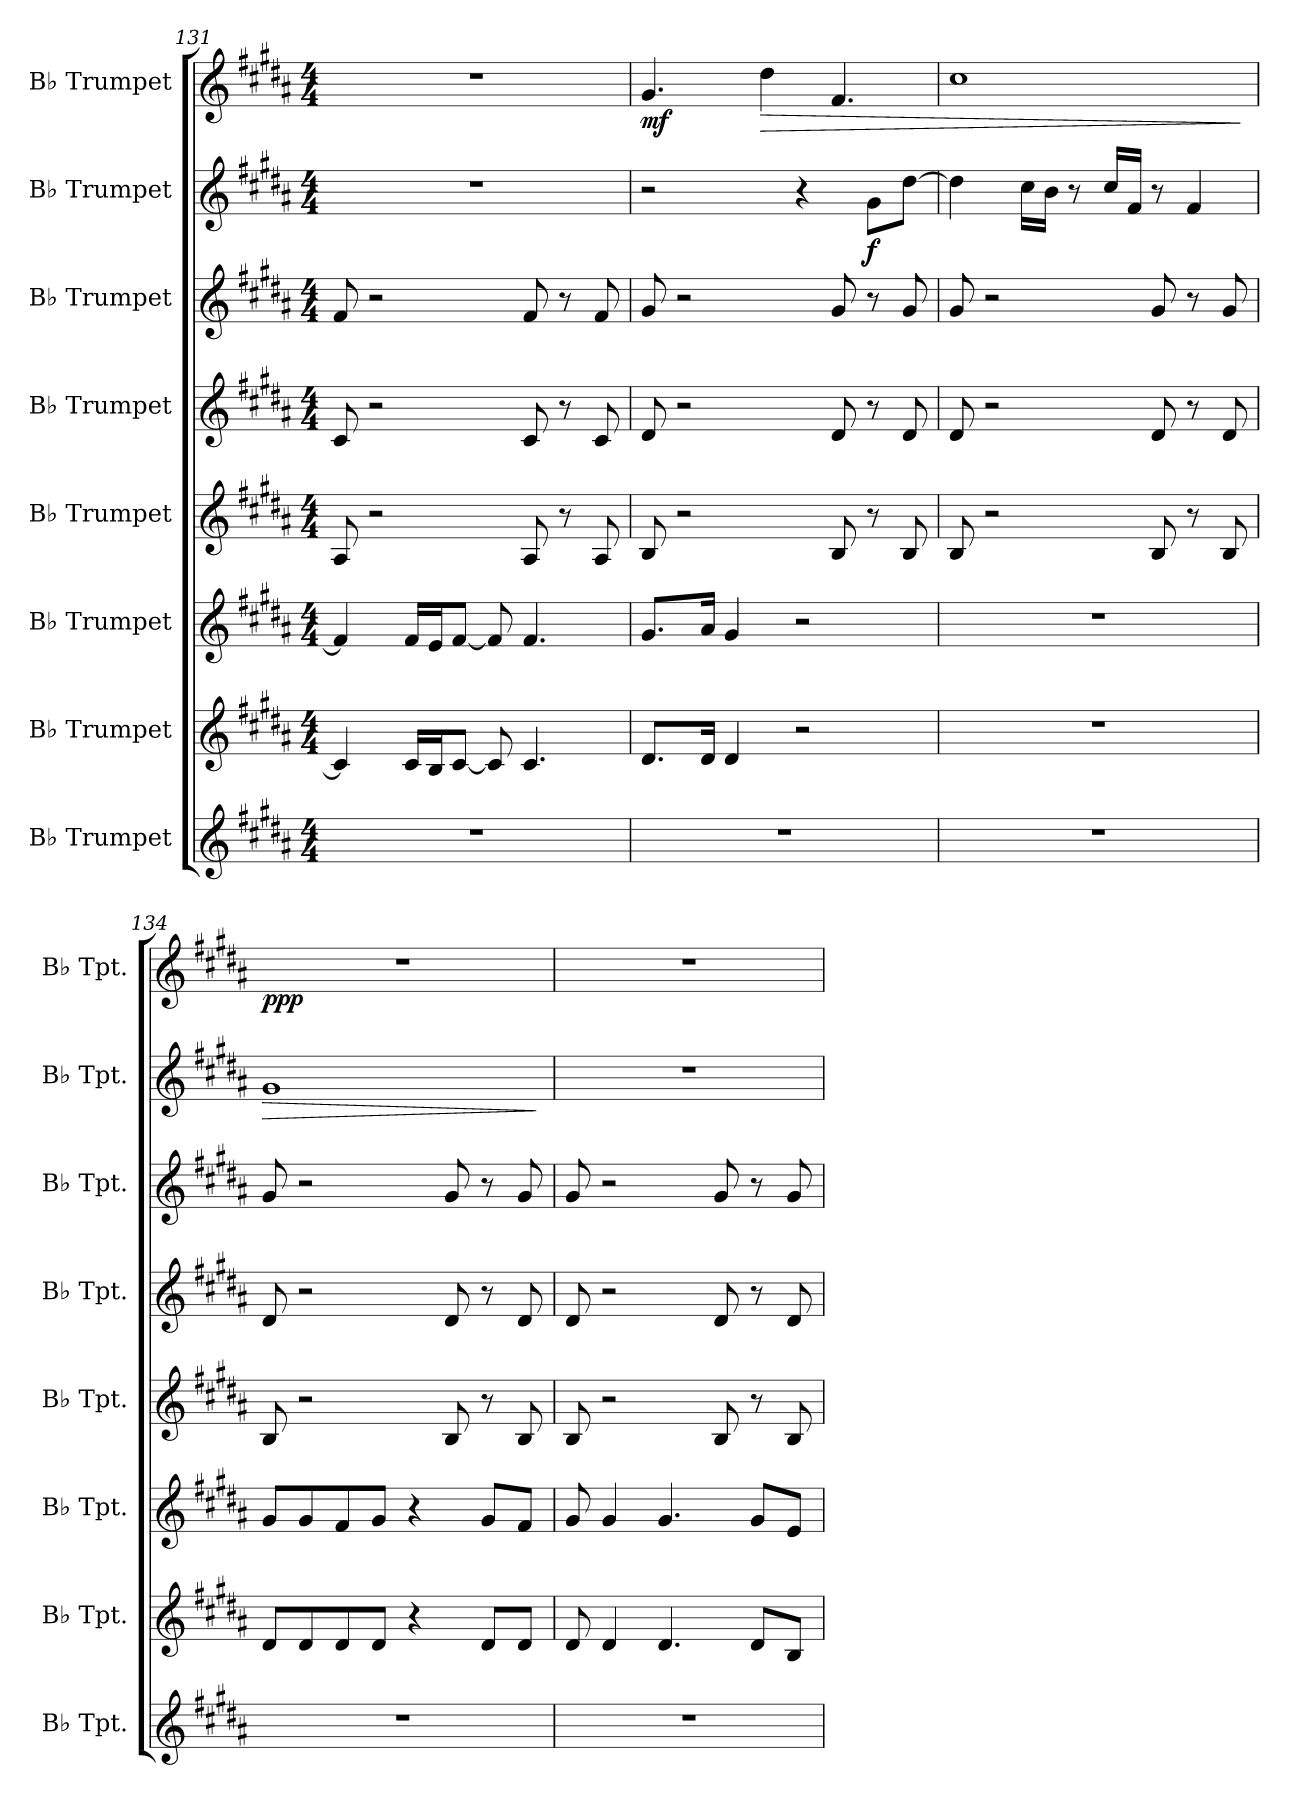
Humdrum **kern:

**kern	**kern	**kern	**kern	**kern	**kern	**kern	**dynam	**kern	**dynam
*part8	*part7	*part6	*part5	*part4	*part3	*part2	*part2	*part1	*part1
*staff8	*staff7	*staff6	*staff5	*staff4	*staff3	*staff2	*staff2	*staff1	*staff1
*I"B♭ Trumpet	*I"B♭ Trumpet	*I"B♭ Trumpet	*I"B♭ Trumpet	*I"B♭ Trumpet	*I"B♭ Trumpet	*I"B♭ Trumpet	*	*I"B♭ Trumpet	*
*I'B♭ Tpt.	*I'B♭ Tpt.	*I'B♭ Tpt.	*I'B♭ Tpt.	*I'B♭ Tpt.	*I'B♭ Tpt.	*I'B♭ Tpt.	*	*I'B♭ Tpt.	*
*clefG2	*clefG2	*clefG2	*clefG2	*clefG2	*clefG2	*clefG2	*	*clefG2	*
*ITrd1c2	*ITrd1c2	*ITrd1c2	*ITrd1c2	*ITrd1c2	*ITrd1c2	*ITrd1c2	*	*ITrd1c2	*
*k[f#c#g#]	*k[f#c#g#]	*k[f#c#g#]	*k[f#c#g#]	*k[f#c#g#]	*k[f#c#g#]	*k[f#c#g#]	*	*k[f#c#g#]	*
*M4/4	*M4/4	*M4/4	*M4/4	*M4/4	*M4/4	*M4/4	*	*M4/4	*
=131	=131	=131	=131	=131	=131	=131	=131	=131	=131
1r	4B/]	4e/]	8G#/	8B/	8e/	1r	.	1r	.
.	.	.	2r	2r	2r	.	.	.	.
.	16B/LL	16e/LL	.	.	.	.	.	.	.
.	16A/J	16d/J	.	.	.	.	.	.	.
.	[8B/J	[8e/J	.	.	.	.	.	.	.
.	8B/]	8e/]	.	.	.	.	.	.	.
.	4.B/	4.e/	8G#/	8B/	8e/	.	.	.	.
.	.	.	8r	8r	8r	.	.	.	.
.	.	.	8G#/	8B/	8e/	.	.	.	.
=132	=132	=132	=132	=132	=132	=132	=132	=132	=132
!	!	!	!	!	!	!	!	!	!LO:DY:b
1r	8.c#/L	8.f#/L	8A/	8c#/	8f#/	2r	.	4.f#/	mf
.	.	.	2r	2r	2r	.	.	.	.
.	16c#/Jk	16g#/Jk	.	.	.	.	.	.	.
.	4c#/	4f#/	.	.	.	.	.	.	.
!	!	!	!	!	!	!	!	!	!LO:HP:b
.	.	.	.	.	.	.	.	4cc#\	>
.	2r	2r	.	.	.	4r	.	.	.
.	.	.	8A/	8c#/	8f#/	.	.	4.e/	.
!	!	!	!	!	!	!	!LO:DY:b	!	!
.	.	.	8r	8r	8r	8f#\L	f	.	.
.	.	.	8A/	8c#/	8f#/	[8cc#\J	.	.	.
=133	=133	=133	=133	=133	=133	=133	=133	=133	=133
1r	1r	1r	8A/	8c#/	8f#/	4cc#\]	.	1b	.
.	.	.	2r	2r	2r	.	.	.	.
.	.	.	.	.	.	16b\LL	.	.	.
.	.	.	.	.	.	16a\JJ	.	.	.
.	.	.	.	.	.	8r	.	.	.
.	.	.	.	.	.	16b/LL	.	.	.
.	.	.	.	.	.	16e/JJ	.	.	.
.	.	.	8A/	8c#/	8f#/	8r	.	.	.
.	.	.	8r	8r	8r	4e/	.	.	.
.	.	.	8A/	8c#/	8f#/	.	.	.	.
.	.	.	.	.	.	.	.	.	]
!!LO:PB:g=z
=134	=134	=134	=134	=134	=134	=134	=134	=134	=134
!	!	!	!	!	!	!	!LO:HP:b	!	!LO:DY:b
1r	8c#/L	8f#/L	8A/	8c#/	8f#/	1f#	>	1r	ppp
.	8c#/	8f#/	2r	2r	2r	.	.	.	.
.	8c#/	8e/	.	.	.	.	.	.	.
.	8c#/J	8f#/J	.	.	.	.	.	.	.
.	4r	4r	.	.	.	.	.	.	.
.	.	.	8A/	8c#/	8f#/	.	.	.	.
.	8c#/L	8f#/L	8r	8r	8r	.	.	.	.
.	8c#/J	8e/J	8A/	8c#/	8f#/	.	.	.	.
.	.	.	.	.	.	.	]	.	.
=135	=135	=135	=135	=135	=135	=135	=135	=135	=135
1r	8c#/	8f#/	8A/	8c#/	8f#/	1r	.	1r	.
.	4c#/	4f#/	2r	2r	2r	.	.	.	.
.	4.c#/	4.f#/	.	.	.	.	.	.	.
.	.	.	8A/	8c#/	8f#/	.	.	.	.
.	8c#/L	8f#/L	8r	8r	8r	.	.	.	.
.	8A/J	8d/J	8A/	8c#/	8f#/	.	.	.	.
=	=	=	=	=	=	=	=	=	=
*-	*-	*-	*-	*-	*-	*-	*-	*-	*-
